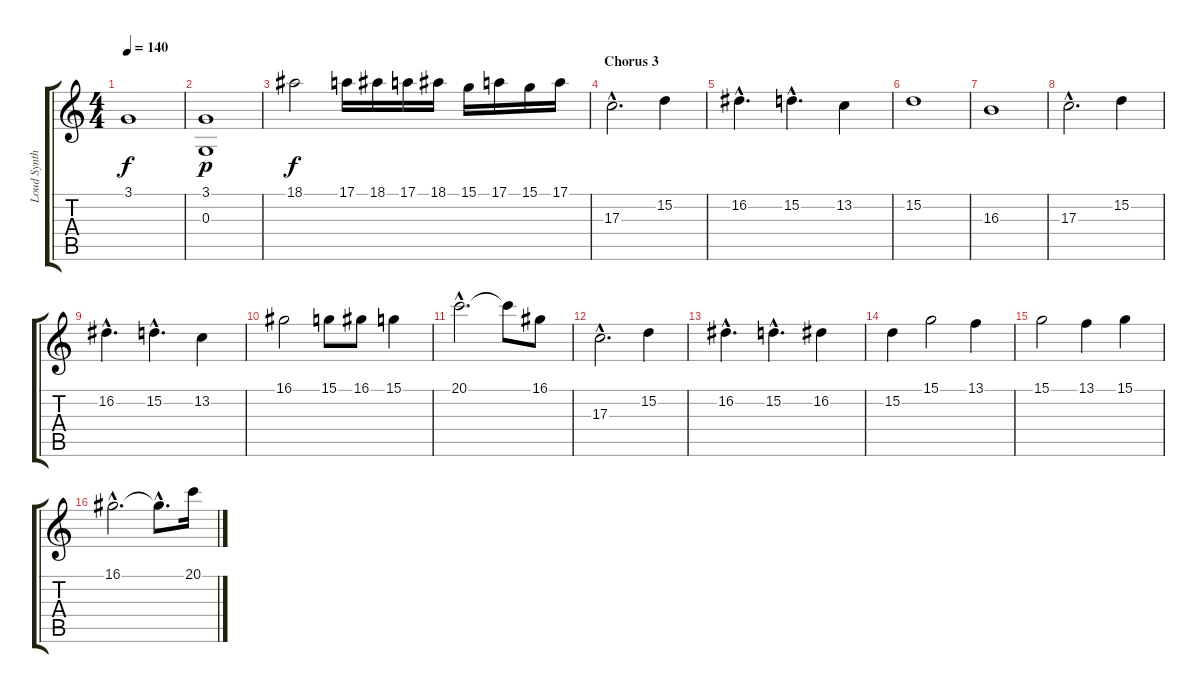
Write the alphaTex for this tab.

\track ("Loud Synth " "Loud Synth") {instrument stringensemble1}
\staff {score tabs}
\tuning (E4 B3 G3 D3 A2 E2) {hide}
\ts (4 4)
\tempo 140
\clef g2
\ks c
3.1{t}.1{dy f} |
(3.1 0.3).1{dy p} |
18.1.2{dy f} 17.1.16 18.1.16 17.1.16 18.1.16 15.1.16 17.1.16 15.1.16 17.1.16 |
\section ("" "Chorus 3")
17.3{hac}.2{d} 15.2.4 |
16.2{hac}.4{d} 15.2{hac}.4{d} 13.2.4 |
15.2.1 |
16.3.1 |
17.3{hac}.2{d} 15.2.4 |
16.2{hac}.4{d} 15.2{hac}.4{d} 13.2.4 |
16.1.2 15.1.8 16.1.8 15.1.4 |
20.1{hac}.2{d} 20.1{t}.8 16.1.8 |
17.3{hac}.2{d} 15.2.4 |
16.2{hac}.4{d} 15.2{hac}.4{d} 16.2.4 |
15.2.4 15.1.2 13.1.4 |
15.1.2 13.1.4 15.1.4 |
16.1{hac}.2{d} 16.1{hac t}.8{d} 20.1.16
